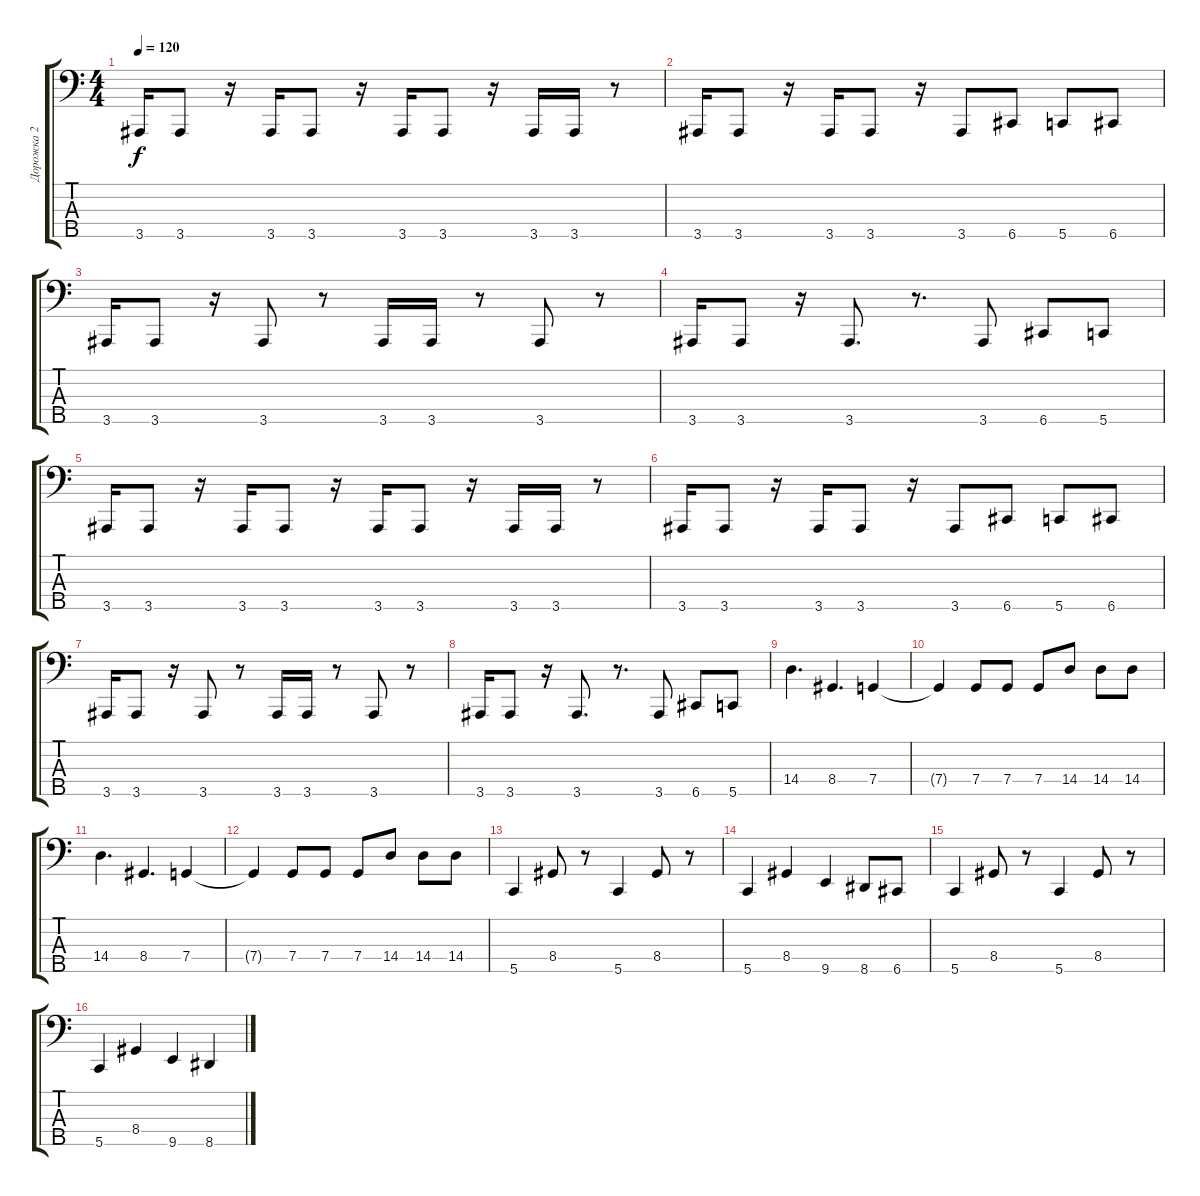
\track ("Дорожка 2" "Дорожка 2") {instrument electricbassfinger}
\staff {score tabs}
\tuning (Eb2 Bb1 F1 C1 G0) {hide}
\ts (4 4)
\tempo 120
\clef f4
\ks c
3.5.16{dy f} 3.5.8 r.16 3.5.16 3.5.8 r.16 3.5.16 3.5.8 r.16 3.5.16 3.5.16 r.8 |
3.5.16 3.5.8 r.16 3.5.16 3.5.8 r.16 3.5.8 6.5.8 5.5.8 6.5.8 |
3.5.16 3.5.8 r.16 3.5.8 r.8 3.5.16 3.5.16 r.8 3.5.8 r.8 |
3.5.16 3.5.8 r.16 3.5.8{d} r.8{d} 3.5.8 6.5.8 5.5.8 |
3.5.16 3.5.8 r.16 3.5.16 3.5.8 r.16 3.5.16 3.5.8 r.16 3.5.16 3.5.16 r.8 |
3.5.16 3.5.8 r.16 3.5.16 3.5.8 r.16 3.5.8 6.5.8 5.5.8 6.5.8 |
3.5.16 3.5.8 r.16 3.5.8 r.8 3.5.16 3.5.16 r.8 3.5.8 r.8 |
3.5.16 3.5.8 r.16 3.5.8{d} r.8{d} 3.5.8 6.5.8 5.5.8 |
14.4.4{d} 8.4.4{d} 7.4.4 |
7.4{t}.4 7.4.8 7.4.8 7.4.8 14.4.8 14.4.8 14.4.8 |
14.4.4{d} 8.4.4{d} 7.4.4 |
7.4{t}.4 7.4.8 7.4.8 7.4.8 14.4.8 14.4.8 14.4.8 |
5.5.4 8.4.8 r.8 5.5.4 8.4.8 r.8 |
5.5.4 8.4.4 9.5.4 8.5.8 6.5.8 |
5.5.4 8.4.8 r.8 5.5.4 8.4.8 r.8 |
5.5.4 8.4.4 9.5.4 8.5.4
